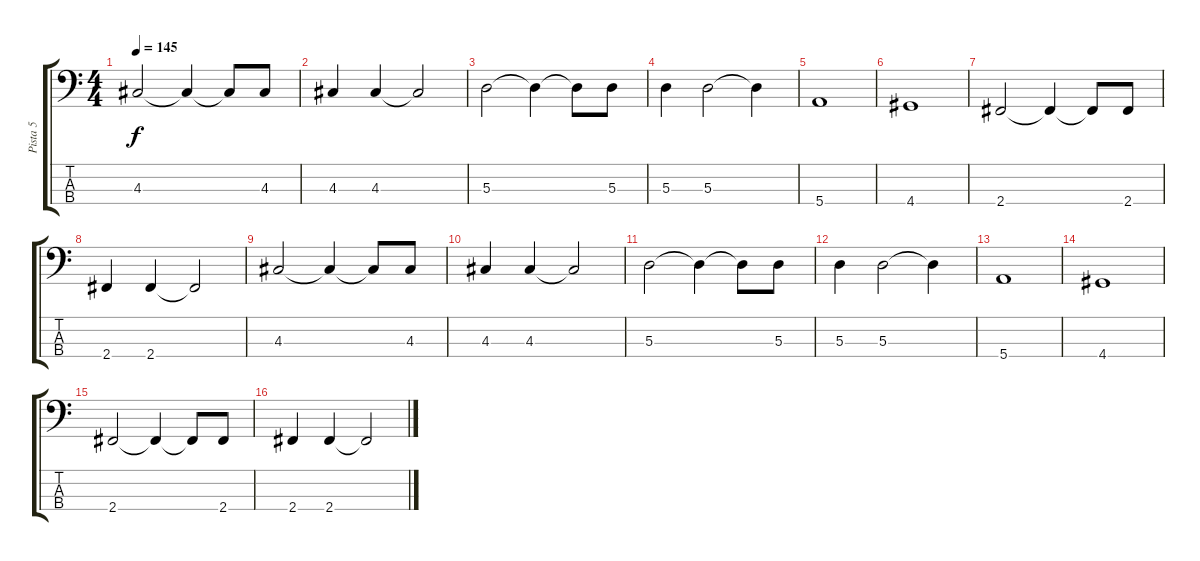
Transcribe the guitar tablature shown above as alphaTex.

\track ("Pista 5" "Pista 5") {instrument electricbassfinger}
\staff {score tabs}
\tuning (G2 D2 A1 E1) {hide}
\ts (4 4)
\tempo 145
\clef f4
\ks c
4.3.2{dy f} 4.3{t}.4 4.3{t}.8 4.3.8 |
4.3.4 4.3.4 4.3{t}.2 |
5.3.2 5.3{t}.4 5.3{t}.8 5.3.8 |
5.3.4 5.3.2 5.3{t}.4 |
5.4.1 |
4.4.1 |
2.4.2 2.4{t}.4 2.4{t}.8 2.4.8 |
2.4.4 2.4.4 2.4{t}.2 |
4.3.2 4.3{t}.4 4.3{t}.8 4.3.8 |
4.3.4 4.3.4 4.3{t}.2 |
5.3.2 5.3{t}.4 5.3{t}.8 5.3.8 |
5.3.4 5.3.2 5.3{t}.4 |
5.4.1 |
4.4.1 |
2.4.2 2.4{t}.4 2.4{t}.8 2.4.8 |
2.4.4 2.4.4 2.4{t}.2
